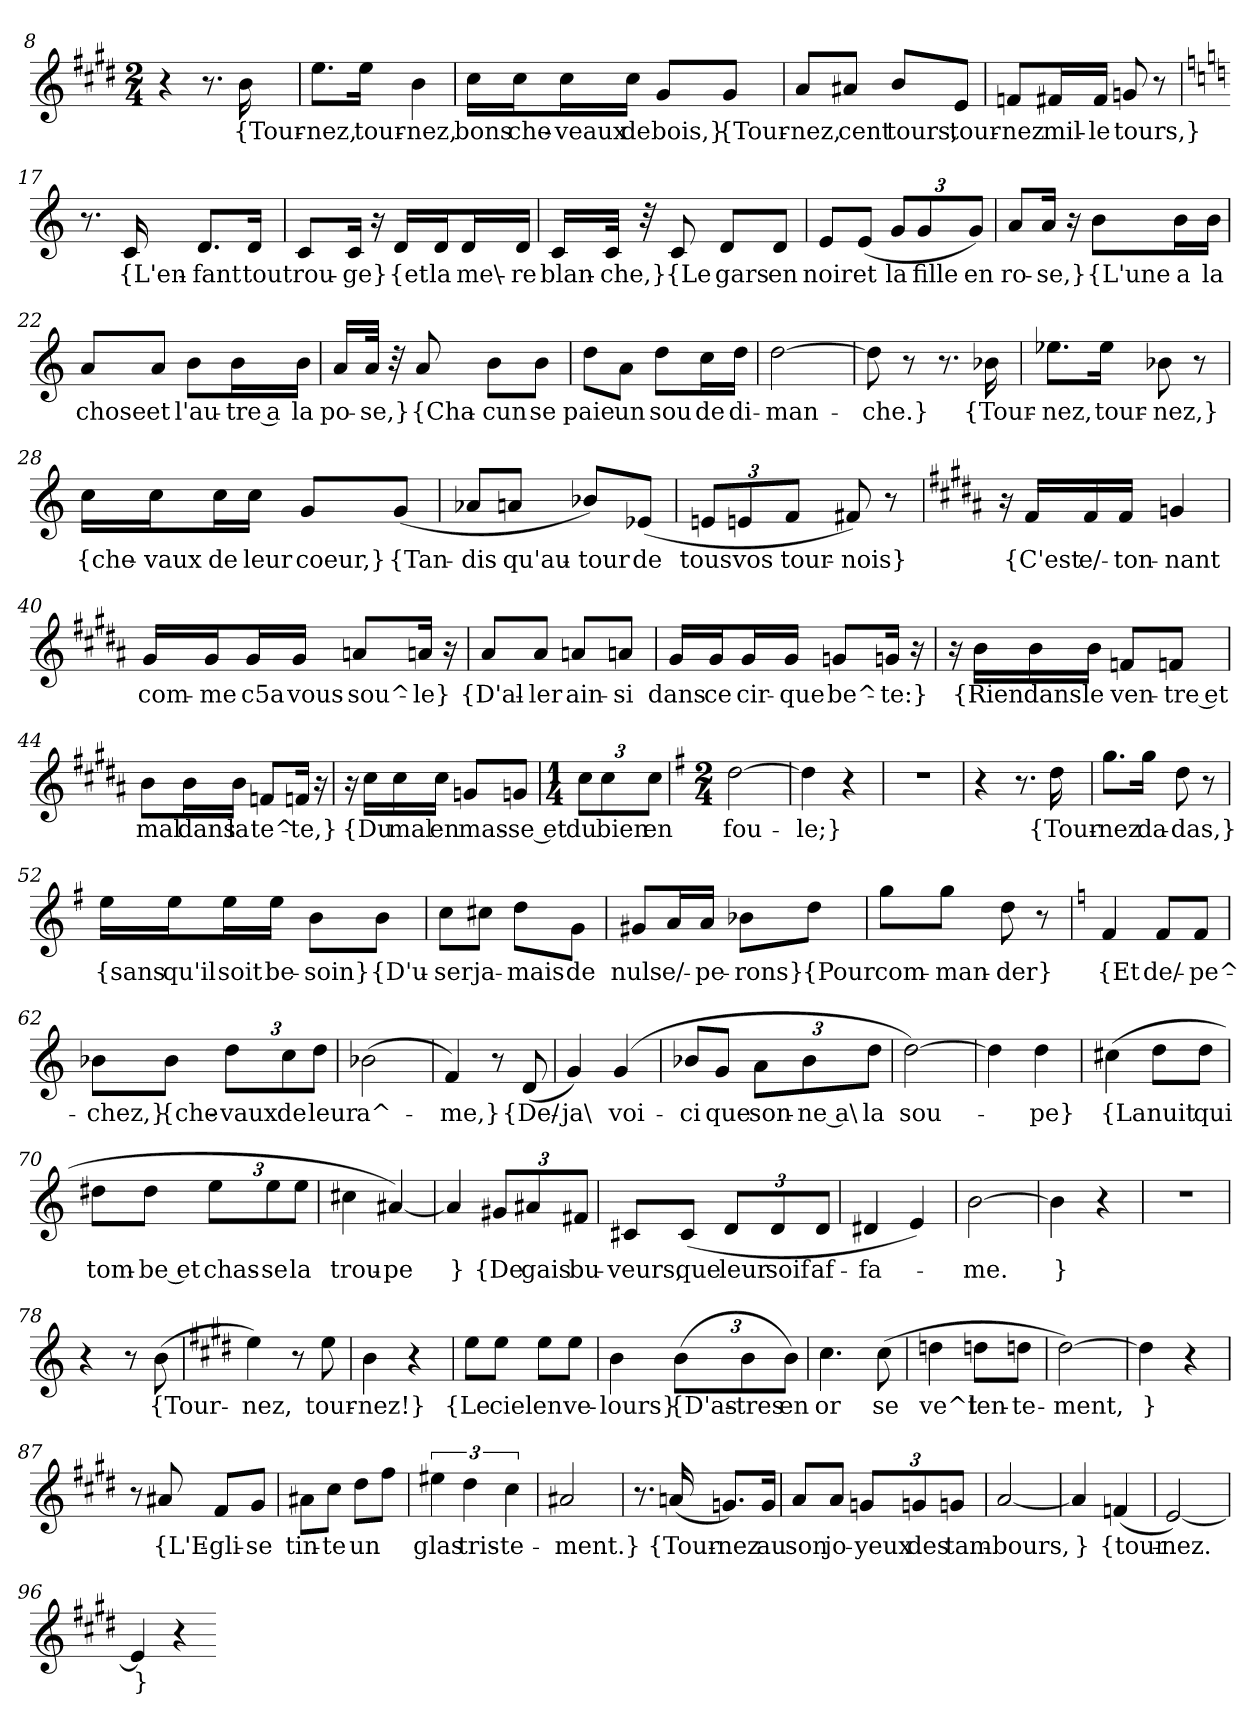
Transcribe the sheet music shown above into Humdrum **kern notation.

**kern	**text
*part1	*part1
*staff1	*staff1
*clefG2	*
*k[f#c#g#d#]	*
*M2/4	*
=8	=8
4r	.
8.r	.
16b	{Tour-
=9	=9
8.ee\L	-nez,
16ee\Jk	tour-
4b	-nez,
=10	=10
16cc#\LL	bons
16cc#\J	che-
16cc#\L	-veaux
16cc#\JJ	de
8g#/L	bois,}
8g#/J	{Tour-
=11	=11
8a/L	-nez,
8a#X/J	cent
8b/L	tours,
8e/J	tour-
=12	=12
8fn/L	-nez
16f#X/L	mil-
16f#/JJ	-le
8gn	tours,}
8r	.
=17	=17
*k[]	*
8.r	.
16c	{L'en-
8.d/L	-fant
16d/Jk	tout
=18	=18
8c/L	rou-
16c/Jk	-ge}
16r	.
16d/LL	{et
16d/J	la
16d/L	me\-
16d/JJ	-re
=19	=19
16c/LL	blan-
32c/JJk	-che,}
32r	.
8c	{Le
8d/L	gars
8d/J	en
=20	=20
8e/L	noir
(8e/J	et
12g/L	la
12g/	fille
12g/J)	en
=21	=21
8a/L	ro-
16a/Jk	-se,}
16r	.
8b\L	{L'une
16b\L	a
16b\JJ	la
=22	=22
8a/L	chose
8a/J	et
8b\L	l'au-
16b\L	-tre a
16b\JJ	la
=23	=23
16a/LL	po-
32a/JJk	-se,}
32r	.
8a	{Cha-
8b\L	-cun
8b\J	se
=24	=24
8dd\L	paie
8a\J	un
8dd\L	sou
16cc\L	de
16dd\JJ	di-
=25	=25
[2dd	-man-
=26	=26
8dd]	-che.}
8r	.
8.r	.
16b-X	{Tour-
=27	=27
8.ee-X\L	-nez,
16ee-\Jk	tour-
8b-X	-nez,}
8r	.
=28	=28
16cc\LL	{che-
16cc\J	-vaux
16cc\L	de
16cc\JJ	leur
8g/L	coeur,}
(8g/J	{Tan-
=29	=29
8a-X/L	-dis
8an/J	qu'au-
8b-X/L)	-tour
(8e-X/J	de
=30	=30
12en/L	tous
12en/	vos
12f/J	tour-
8f#X)	-nois}
8r	.
=39	=39
*k[f#c#g#d#a#]	*
16r	.
16f#/LL	{C'est
16f#/	e/-
16f#/JJ	-ton-
4gn	-nant
=40	=40
16g#/LL	com-
16g#/J	-me
16g#/L	c5a
16g#/JJ	vous
8an/L	sou^-
16an/Jk	-le}
16r	.
=41	=41
8a#/L	{D'al-
8a#/J	-ler
8an/L	ain-
8an/J	-si
=42	=42
16g#/LL	dans
16g#/J	ce
16g#/L	cir-
16g#/JJ	-que
8gn/L	be^-
16gn/Jk	-te:}
16r	.
=43	=43
16r	.
16b\LL	{Rien
16b\	dans
16b\JJ	le
8fn/L	ven-
8fn/J	-tre et
=44	=44
8b\L	mal
16b\L	dans
16b\JJ	la
8fn/L	te^-
16fn/Jk	-te,}
16r	.
=45	=45
16r	.
16cc#\LL	{Du
16cc#\	mal
16cc#\JJ	en
8gn/L	mas-
8gn/J	-se et
=46	=46
*M1/4	*
12cc#\L	du
12cc#\	bien
12cc#\J	en
=47	=47
*k[f#]	*
*M2/4	*
[2dd	fou-
=48	=48
4dd]	-le;}
4r	.
=49	=49
2r	.
=50	=50
4r	.
8.r	.
16dd	{Tour-
=51	=51
8.gg\L	-nez
16gg\Jk	da-
8dd	-das,}
8r	.
=52	=52
16ee\LL	{sans
16ee\J	qu'il
16ee\L	soit
16ee\JJ	be-
8b\L	-soin}
8b\J	{D'u-
=53	=53
8cc\L	-ser
8cc#X\J	ja-
8dd\L	-mais
8g\J	de
=54	=54
8g#X/L	nuls
16a/L	e/-
16a/JJ	-pe-
8b-X\L	-rons}
8dd\J	{Pour
=55	=55
8gg\L	com-
8gg\J	-man-
8dd	-der}
8r	.
=61	=61
*k[]	*
4f	{Et
8f/L	de/-
8f/J	-pe^-
=62	=62
8b-X\L	-chez,}
8b-\J	{che-
12dd\L	-vaux
12cc\	de
12dd\J	leur
=63	=63
(2b-X	a^-
=64	=64
4f)	-me,}
8r	.
(8d	{De/-
=65	=65
4g)	-ja\
(4g	voi-
=66	=66
8b-X/L	-ci
8g/J	que
12a\L	son-
12b-\	-ne a\
12dd\J	la
=67	=67
[2dd)	sou-
=68	=68
4dd]	.
4dd	-pe}
=69	=69
(4cc#X	{La
8dd\L	nuit
8dd\J	qui
=70	=70
8dd#X\L	tom-
8dd#\J	-be et
12ee\L	chas-
12ee\	-se
12ee\J	la
=71	=71
4cc#X	trou-
[4a#X)	-pe
=72	=72
4a#]	}
12g#X/L	{De
12a#X/	gais
12f#X/J	bu-
=73	=73
8c#X/L	-veurs,
(8c#/J	que
12d/L	leur
12d/	soif
12d/J	af-
=74	=74
4d#X	-fa-
4e)	.
=75	=75
[2b	-me.
=76	=76
4b]	}
4r	.
=77	=77
2r	.
=78	=78
4r	.
8r	.
(8b	{Tour-
=79	=79
*k[f#c#g#d#]	*
4ee)	-nez,
8r	.
8ee	tour-
=80	=80
4b	-nez!}
4r	.
=81	=81
8ee\L	{Le
8ee\J	ciel
8ee\L	en
8ee\J	ve-
=82	=82
4b	-lours}
(12b\L	{D'as-
12b\	-tres
12b\J)	en
=83	=83
4.cc#	or
(8cc#	se
=84	=84
4ddn	ve^t
8ddn\L	len-
8ddn\J	-te-
=85	=85
[2dd#)	-ment,
=86	=86
4dd#]	}
4r	.
=87	=87
8r	.
8a#X	{L'E-
8f#/L	-gli-
8g#/J	-se
=88	=88
8a#X\L	tin-
8cc#\J	-te
8dd#\L	un
8ff#\J	.
=89	=89
6ee#X	glas
6dd#	tris-
6cc#	-te-
=90	=90
2a#X	-ment.}
=91	=91
8.r	.
(16an	{Tour-
8.gn/L)	-nez
16g/Jk	au
=92	=92
8a/L	son
8a/J	jo-
12gn/L	-yeux
12gn/	des
12gn/J	tam-
=93	=93
[2a	-bours,
=94	=94
4a]	}
(4fn	{tour-
=95	=95
[2e)	-nez.
=96	=96
4e]	}
4r	.
=-	=-
*-	*-
